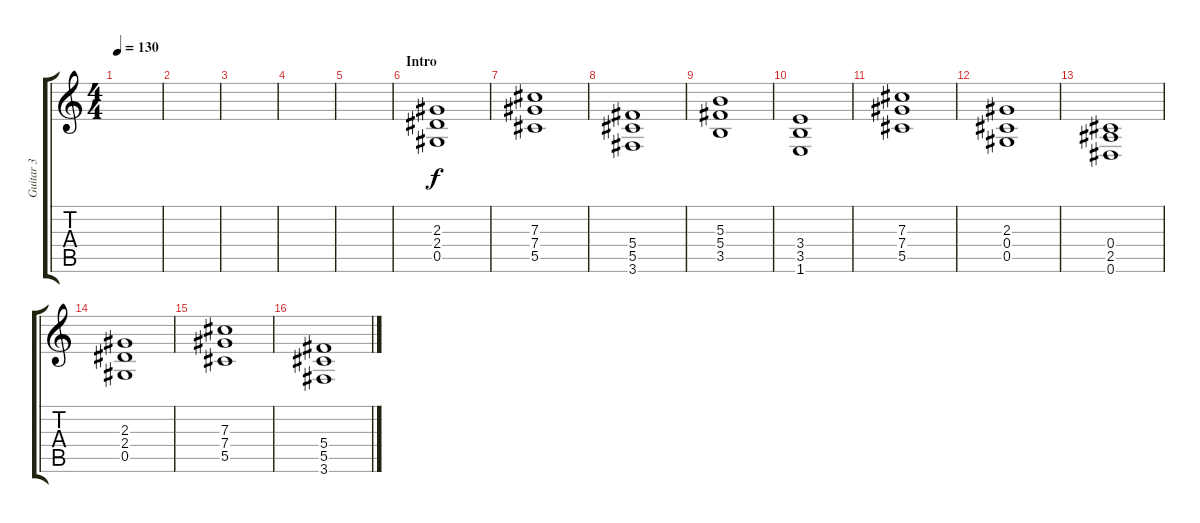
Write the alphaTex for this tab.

\track ("Guitar 3" "Guitar 3") {instrument distortionguitar}
\staff {score tabs}
\tuning (Eb4 Bb3 Gb3 Db3 Ab2 Eb2) {hide}
\ts (4 4)
\tempo 130
\clef g2
\ks c
|
|
|
|
|
\section ("" "Intro")
(2.3 2.4 0.5).1 |
(7.3 7.4 5.5).1 |
(5.4 5.5 3.6).1 |
(5.3 5.4 3.5).1 |
(3.4 3.5 1.6).1 |
(7.3 7.4 5.5).1 |
(2.3 0.4 0.5).1 |
(0.4 2.5 0.6).1 |
(2.3 2.4 0.5).1 |
(7.3 7.4 5.5).1 |
(5.4 5.5 3.6).1
